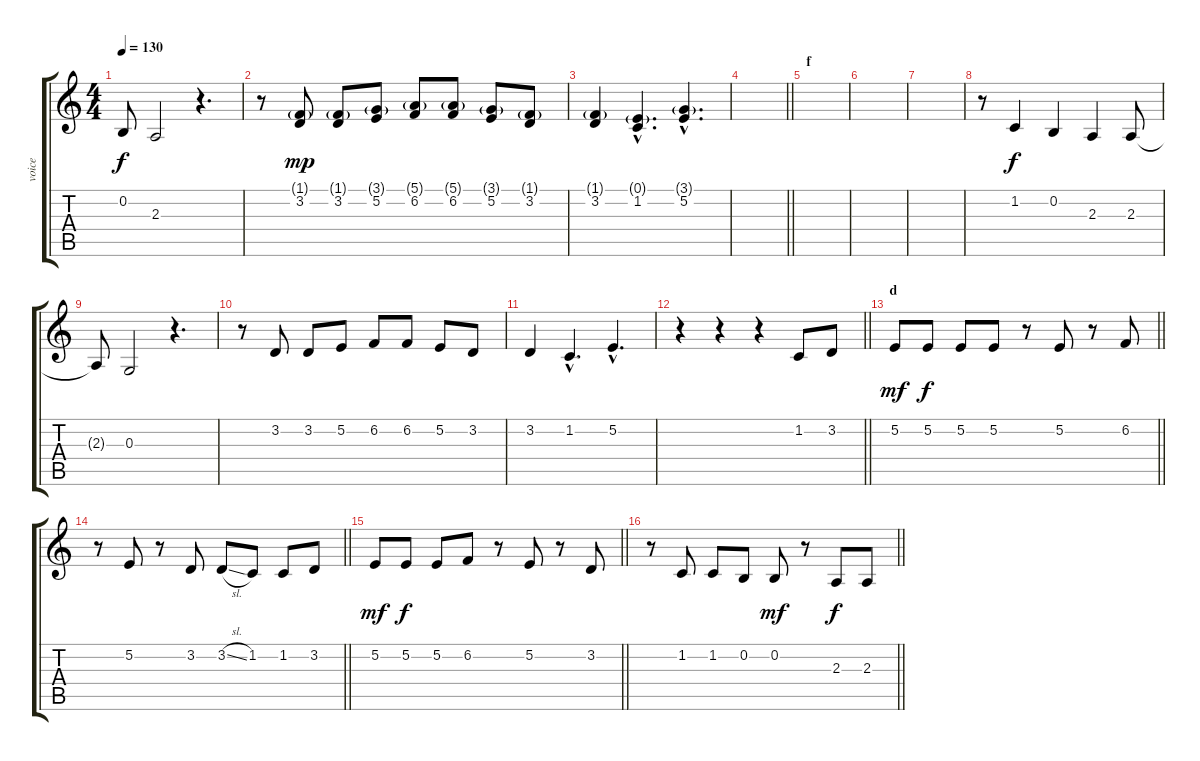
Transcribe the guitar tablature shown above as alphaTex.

\track ("voice" "voice") {instrument fx1rain}
\staff {score tabs}
\tuning (E4 B3 G3 D3 A2 E2) {hide}
\ts (4 4)
\tempo 130
\clef g2
\ks c
0.2{t}.8{dy f} 2.3.2 r.4{d} |
r.8 (1.1{g} 3.2).8{dy mp} (1.1{g} 3.2).8 (3.1{g} 5.2).8 (5.1{g} 6.2).8 (5.1{g} 6.2).8 (3.1{g} 5.2).8 (1.1{g} 3.2).8 |
(1.1{g} 3.2).4 (0.1{g hac} 1.2{hac}).4{d} (3.1{g hac} 5.2{hac}).4{d} |
\barLineRight lightlight
|
\section ("" "f")
|
|
|
r.8 1.2.4{dy f} 0.2.4 2.3.4 2.3.8 |
2.3{t}.8 0.3.2 r.4{d} |
r.8 3.2.8 3.2.8 5.2.8 6.2.8 6.2.8 5.2.8 3.2.8 |
3.2.4 1.2{hac}.4{d} 5.2{hac}.4{d} |
\barLineRight lightlight
r.4 r.4 r.4 1.2.8 3.2.8 |
\section ("" "d")
\barLineRight lightlight
5.2.8{dy mf} 5.2.8{dy f} 5.2.8 5.2.8 r.8 5.2.8 r.8 6.2.8 |
\barLineRight lightlight
r.8 5.2.8 r.8 3.2.8 3.2{sl}.8 1.2.8 1.2.8 3.2.8 |
\barLineRight lightlight
5.2.8{dy mf} 5.2.8{dy f} 5.2.8 6.2.8 r.8 5.2.8 r.8 3.2.8 |
\barLineRight lightlight
r.8 1.2.8 1.2.8 0.2.8 0.2.8{dy mf} r.8 2.3.8{dy f} 2.3.8
